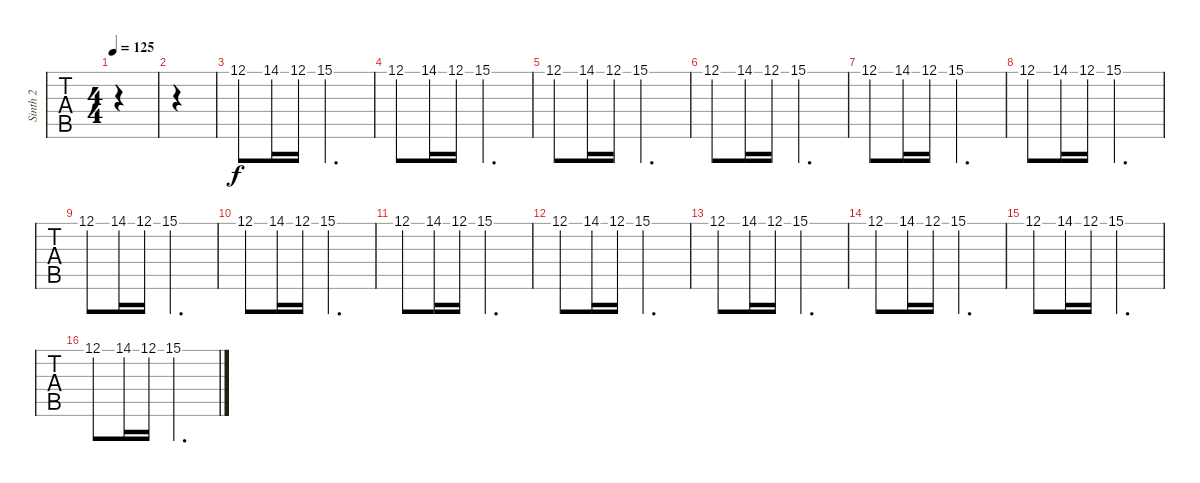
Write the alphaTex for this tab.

\track ("Sinth 2" "Sinth 2") {instrument pad7halo}
\staff {tabs}
\tuning (Eb4 Bb3 Gb3 Db3 Ab2 Eb2) {hide}
\ts (4 4)
\tempo 125
\clef g2
\ks c
|
|
12.1.8 14.1.16 12.1.16 15.1.2{d} |
12.1.8 14.1.16 12.1.16 15.1.2{d} |
12.1.8 14.1.16 12.1.16 15.1.2{d} |
12.1.8 14.1.16 12.1.16 15.1.2{d} |
12.1.8 14.1.16 12.1.16 15.1.2{d} |
12.1.8 14.1.16 12.1.16 15.1.2{d} |
12.1.8 14.1.16 12.1.16 15.1.2{d} |
12.1.8 14.1.16 12.1.16 15.1.2{d} |
12.1.8 14.1.16 12.1.16 15.1.2{d} |
12.1.8 14.1.16 12.1.16 15.1.2{d} |
12.1.8 14.1.16 12.1.16 15.1.2{d} |
12.1.8 14.1.16 12.1.16 15.1.2{d} |
12.1.8 14.1.16 12.1.16 15.1.2{d} |
12.1.8 14.1.16 12.1.16 15.1.2{d}
